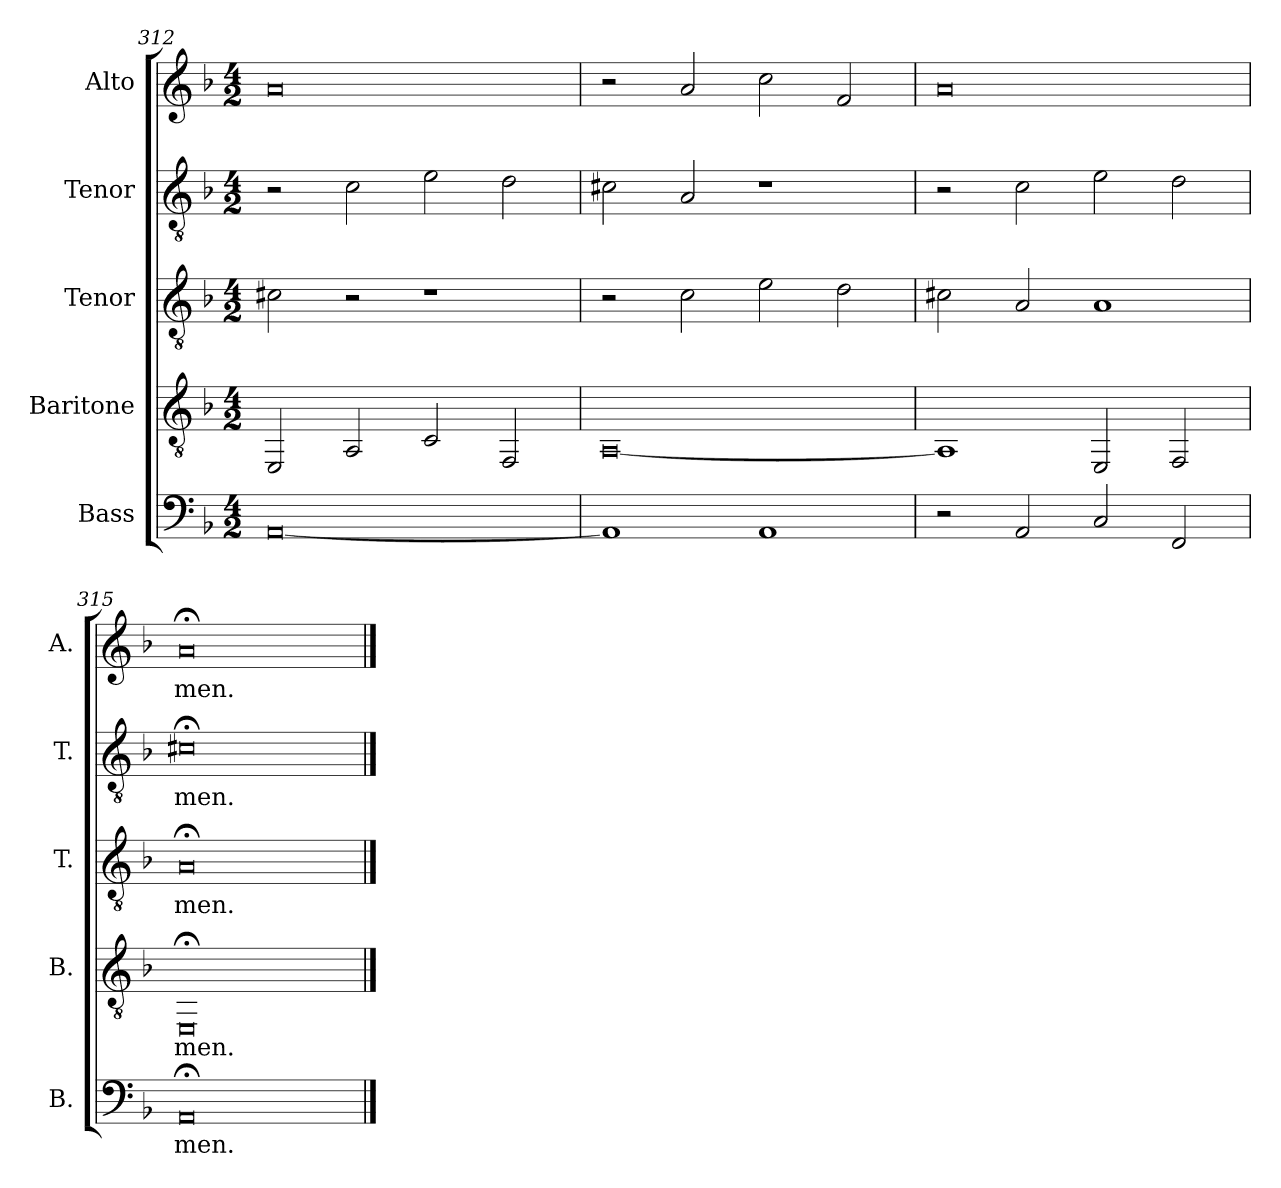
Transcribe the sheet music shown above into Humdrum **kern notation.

**kern	**text	**kern	**text	**kern	**text	**kern	**text	**kern	**text
*part5	*part5	*part4	*part4	*part3	*part3	*part2	*part2	*part1	*part1
*staff5	*staff5	*staff4	*staff4	*staff3	*staff3	*staff2	*staff2	*staff1	*staff1
*I"Bass	*	*I"Baritone	*	*I"Tenor	*	*I"Tenor	*	*I"Alto	*
*I'B.	*	*I'B.	*	*I'T.	*	*I'T.	*	*I'A.	*
*clefF4	*	*clefGv2	*	*clefGv2	*	*clefGv2	*	*clefG2	*
*	*	*	*	*ITrd7c12	*	*ITrd7c12	*	*	*
*k[b-]	*	*k[b-]	*	*k[b-]	*	*k[b-]	*	*k[b-]	*
*F:	*	*F:	*	*F:	*	*F:	*	*F:	*
*M4/2	*	*M4/2	*	*M4/2	*	*M4/2	*	*M4/2	*
=312	=312	=312	=312	=312	=312	=312	=312	=312	=312
[0AAi	.	2EEi/	.	2C#Xi\	.	2r	.	0ai	.
.	.	2AAi/	.	2r	.	2Ci\	.	.	.
.	.	2Ci/	.	1r	.	2Ei\	.	.	.
.	.	2FFi/	.	.	.	2Di\	.	.	.
=313	=313	=313	=313	=313	=313	=313	=313	=313	=313
1AAi]	.	[0AAi	.	2r	.	2C#Xi\	.	2r	.
.	.	.	.	2Ci\	.	2AAi/	.	2ai/	.
1AAi	.	.	.	2Ei\	.	1r	.	2cci\	.
.	.	.	.	2Di\	.	.	.	2fi/	.
=314	=314	=314	=314	=314	=314	=314	=314	=314	=314
2r	.	1AAi]	.	2C#Xi\	.	2r	.	0ai	.
2AAi/	.	.	.	2AAi/	.	2Ci\	.	.	.
2Ci/	.	2EEi/	.	1AAi	.	2Ei\	.	.	.
2FFi/	.	2FFi/	.	.	.	2Di\	.	.	.
=315	=315	=315	=315	=315	=315	=315	=315	=315	=315
!	!LO:LY:b:color=#000000	!	!	!	!	!	!	!	!
!	!	!	!LO:LY:b:color=#000000	!	!	!	!	!	!
!	!	!	!	!	!LO:LY:b:color=#000000	!	!	!	!
!	!	!	!	!	!	!	!LO:LY:b:color=#000000	!	!
!	!	!	!	!	!	!	!	!	!LO:LY:b:color=#000000
0AA;i	-men.	0EE;i	-men.	0AA;i	-men.	0C#X;i	-men.	0a;i	-men.
==	==	==	==	==	==	==	==	==	==
*-	*-	*-	*-	*-	*-	*-	*-	*-	*-
